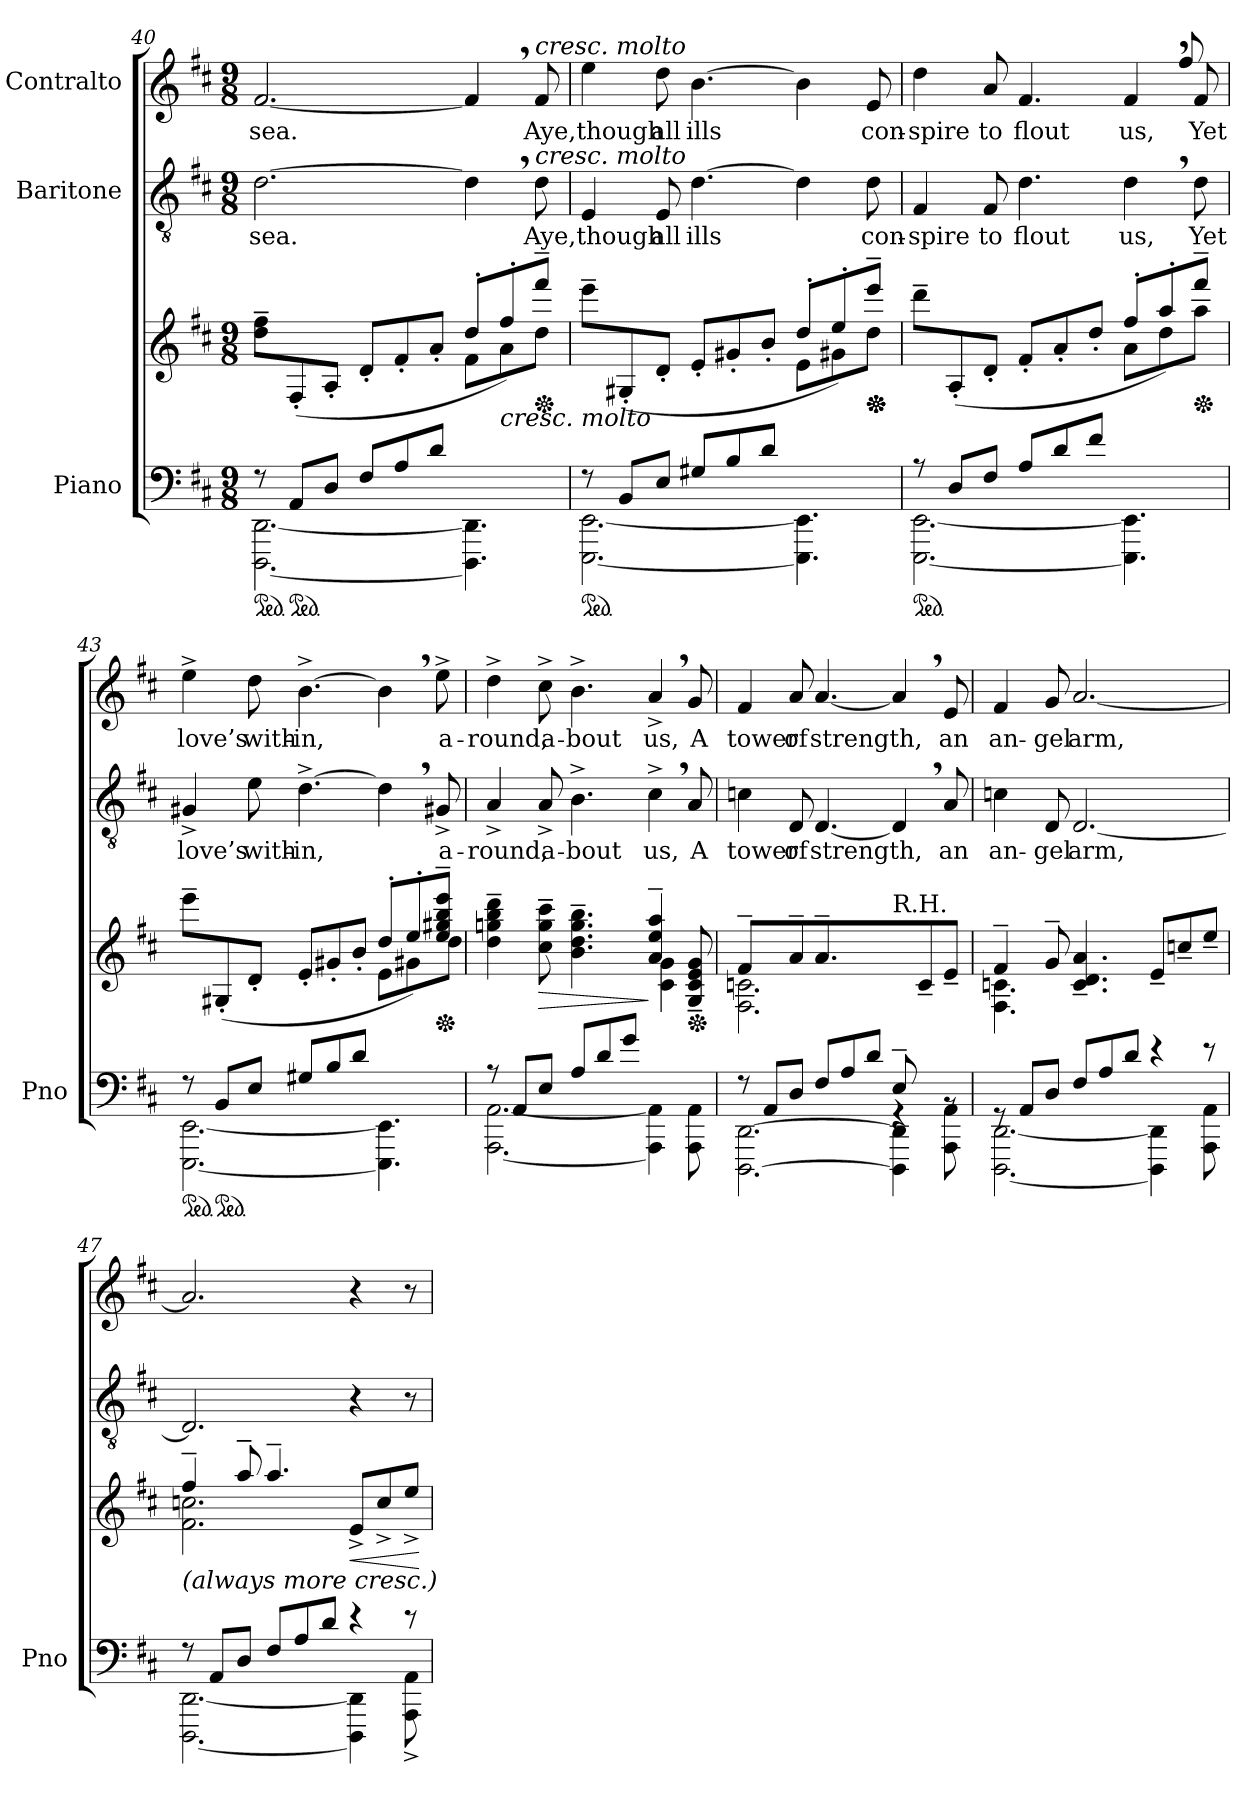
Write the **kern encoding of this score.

**kern	**kern	**dynam	**kern	**text	**dynam	**kern	**text	**dynam
*part3	*part3	*part3	*part2	*part2	*part2	*part1	*part1	*part1
*staff4	*staff3	*staff3/4	*staff2	*staff2	*staff2	*staff1	*staff1	*staff1
*I"Piano	*	*	*I"Baritone	*	*	*I"Contralto	*	*
*I'Pno	*	*	*	*	*	*	*	*
*clefF4	*clefG2	*	*clefGv2	*	*	*clefG2	*	*
*k[f#c#]	*k[f#c#]	*	*k[f#c#]	*	*	*k[f#c#]	*	*
*M9/8	*M9/8	*	*M9/8	*	*	*M9/8	*	*
*ped	*	*	*	*	*	*	*	*
=40	=40	=40	=40	=40	=40	=40	=40	=40
*^	*^	*	*	*	*	*	*	*
!	!	!	!	!	!	!LO:LY:b	!	!	!LO:LY:b	!
8r	[2.DDD\ [2.DD\	8dd\~ 8ff#\~L	2.ryy	.	[2.d\	sea.	.	[2.f#/	sea.	.
*ped	*	*	*	*	*	*	*	*	*	*
8AA/L	.	(>8F#'/	.	.	.	.	.	.	.	.
8D/J	.	8A'/J	.	.	.	.	.	.	.	.
8F#/L	.	8d'/L	.	.	.	.	.	.	.	.
8A/	.	8f#'/	.	.	.	.	.	.	.	.
8d/J	.	8a'/J	.	.	.	.	.	.	.	.
4.ryy	4.DDD\] 4.DD\]	8dd'/L	8f#\L	.	4d,\]	.	.	4f#,/]	.	.
!	!	!LO:TX:b:i:t=cresc. molto	!	!	!	!	!	!	!	!
.	.	8ff#'/)	8a\	.	.	.	.	.	.	.
*	*	*Xped	*	*	*	*	*	*	*	*
!	!	!	!	!	!	!	!	!LO:TX:a:i:t=cresc. molto	!	!
!	!	!	!	!	!LO:TX:a:i:t=cresc. molto	!	!	!	!	!
!	!	!	!	!	!	!LO:LY:b	!	!	!LO:LY:b	!
.	.	8fff#~/J	8dd\J	.	8d\	Aye,	.	8f#/	Aye,	.
!!LO:PB:g=z
=41	=41	=41	=41	=41	=41	=41	=41	=41	=41	=41
*ped	*	*	*	*	*	*	*	*	*	*
!	!	!	!	!	!	!LO:LY:b	!	!	!LO:LY:b	!
8r	[2.EEE\ [2.EE\	8eee~\L	2.ryy	.	4E/	though	.	4ee\	though	.
8BB/L	.	(>8G#X'/	.	.	.	.	.	.	.	.
!	!	!	!	!	!	!LO:LY:b	!	!	!LO:LY:b	!
8E/J	.	8d'/J	.	.	8E/	all	.	8dd\	all	.
!	!	!	!	!	!	!LO:LY:b	!	!	!LO:LY:b	!
8G#X/L	.	8e'/L	.	.	[4.d\	ills	.	[4.b\	ills	.
8B/	.	8g#X'/	.	.	.	.	.	.	.	.
8d/J	.	8b'/J	.	.	.	.	.	.	.	.
4.ryy	4.EEE\] 4.EE\]	8dd'/L	8e\L	.	4d\]	.	.	4b\]	.	.
.	.	8ee'/)	8g#X\	.	.	.	.	.	.	.
*	*	*Xped	*	*	*	*	*	*	*	*
*	*	*Xped	*	*	*	*	*	*	*	*
!	!	!	!	!	!	!LO:LY:b	!	!	!LO:LY:b	!
.	.	8eee~/J	8dd\J	.	8d\	con-	.	8e/	con-	.
=42	=42	=42	=42	=42	=42	=42	=42	=42	=42	=42
*ped	*	*	*	*	*	*	*	*	*	*
!	!	!	!	!	!	!LO:LY:b	!	!	!LO:LY:b	!
*	*	*	*	*	*	*	*	*^	*	*
8r	[2.EEE\ [2.EE\	8ddd~\L	2.ryy	.	4F#/	-spire	.	4dd\	1ryy	-spire	.
8D/L	.	(>8A'/	.	.	.	.	.	.	.	.	.
!	!	!	!	!	!	!LO:LY:b	!	!	!	!LO:LY:b	!
8F#/J	.	8d'/J	.	.	8F#/	to	.	8a/	.	to	.
!	!	!	!	!	!	!LO:LY:b	!	!	!	!LO:LY:b	!
8A/L	.	8f#'/L	.	.	4.d\	flout	.	4.f#/	.	flout	.
8d/	.	8a'/	.	.	.	.	.	.	.	.	.
8f#/J	.	8dd'/J	.	.	.	.	.	.	.	.	.
!	!	!	!	!	!	!LO:LY:b	!	!	!	!LO:LY:b	!
4.ryy	4.EEE\] 4.EE\]	8ff#'/L	8a\L	.	4d,\	us,	.	4f#,/	.	us,	.
.	.	8aa'/)	8dd\	.	.	.	.	.	.	.	.
*	*	*Xped	*	*	*	*	*	*	*	*	*
!	!	!	!	!	!	!LO:LY:b	!	!	!	!LO:LY:b	!
.	.	8fff#~/J	8aa\J	.	8d\	Yet	.	8f#/	8ff#/	Yet	.
*	*	*	*	*	*	*	*	*v	*v	*	*
!!LO:LB:g=z
=43	=43	=43	=43	=43	=43	=43	=43	=43	=43	=43
*ped	*	*	*	*	*	*	*	*	*	*
*	*	*	*	*	*	*	*	*^	*	*
!	!	!	!	!	!	!LO:LY:b	!	!	!	!LO:LY:b	!
*	*	*	*	*	*	*	*	*v	*v	*	*
8r	[2.EEE\ [2.EE\	8eee~\L	2.ryy	.	4G#X^/	love’s	.	4ee^\	love’s	.
*ped	*	*	*	*	*	*	*	*	*	*
8BB/L	.	(>8G#X'/	.	.	.	.	.	.	.	.
!	!	!	!	!	!	!LO:LY:b	!	!	!LO:LY:b	!
8E/J	.	8d'/J	.	.	8e\	with-	.	8dd\	with-	.
!	!	!	!	!	!	!LO:LY:b	!	!	!LO:LY:b	!
8G#X/L	.	8e'/L	.	.	[4.d^\	-in,	.	[4.b^\	-in,	.
8B/	.	8g#X'/	.	.	.	.	.	.	.	.
8d/J	.	8b'/J	.	.	.	.	.	.	.	.
4.ryy	4.EEE\] 4.EE\]	8dd'/L	8e\L	.	4d,\]	.	.	4b,\]	.	.
.	.	8ee'/)	8g#X\	.	.	.	.	.	.	.
*	*	*Xped	*	*	*	*	*	*	*	*
!	!	!	!	!	!	!LO:LY:b	!	!	!LO:LY:b	!
.	.	8ee/~ 8gg#X/~ 8bb/~ 8eee/~J	8dd\J	.	8G#X^/	a-	.	8ee^\	a-	.
=44	=44	=44	=44	=44	=44	=44	=44	=44	=44	=44
!	!	!	!	!	!	!LO:LY:b	!	!	!LO:LY:b	!
8r	[2.AAA\ [2.AA\	4dd\~ 4ggn\~ 4bb\~ 4ddd\~	2.ryy	.	4A^/	-round,	.	4dd^\	-round,	.
8AA/L	.	.	.	.	.	.	.	.	.	.
!	!	!	!	!LO:HP:b	!	!LO:LY:b	!	!	!LO:LY:b	!
8E/J	.	8cc#\~ 8gg\~ 8ccc#\~	.	>	8A^/	a-	.	8cc#^\	a-	.
!	!	!	!	!	!	!LO:LY:b	!	!	!LO:LY:b	!
8A/L	.	4.b\~ 4.dd\~ 4.gg\~ 4.bb\~	.	.	4.B^\	-bout	.	4.b^\	-bout	.
8d/	.	.	.	.	.	.	.	.	.	.
8g/J	.	.	.	.	.	.	.	.	.	.
!	!	!	!	!	!	!LO:LY:b	!	!	!LO:LY:b	!
4ryy	4AAA\] 4AA\]	4a/~ 4ee/~ 4aa/~	4c#\ 4g\	]	4c#^,\	us,	.	4a^,/	us,	.
*	*	*Xped	*	*	*	*	*	*	*	*
!	!	!	!	!	!	!LO:LY:b	!	!	!LO:LY:b	!
8ryy	8AAA\ 8AA\	8G/~ 8c#/~ 8e/~ 8g/~	8ryy	.	8A/	A	.	8g/	A	.
!!LO:LB:g=z
=45	=45	=45	=45	=45	=45	=45	=45	=45	=45	=45
*	*^	*	*	*	*	*	*	*	*	*
!	!	!	!	!	!LO:DY:b	!	!LO:LY:b	!	!	!LO:LY:b	!
!	!	!	!	!	!LO:DY:n=1:b	!	!	!LO:DY:a	!	!	!
!	!	!	!	!	!	!	!	!LO:DY:n=1:a	!	!	!LO:DY:a
!	!	!	!	!	!	!	!	!	!	!	!LO:DY:n=1:a
2.ryy	8r	[2.DDD\ [2.DD\	4f#~/	2.F#\ 2.cn\	other-dynamics f	4cn\	tower	other-dynamics f	4f#/	tower	other-dynamics f
.	8AA/L	.	.	.	.	.	.	.	.	.	.
!	!	!	!	!	!	!	!LO:LY:b	!	!	!LO:LY:b	!
.	8D/J	.	8a~/	.	.	8D/	of	.	8a/	of	.
!	!	!	!	!	!	!	!LO:LY:b	!	!	!LO:LY:b	!
.	8F#/L	.	4.a~/	.	.	[4.D/	strength,	.	[4.a/	strength,	.
.	8A/	.	.	.	.	.	.	.	.	.	.
.	8d/J	.	.	.	.	.	.	.	.	.	.
!	!	!	!LO:TX:a:t=R.H.	!	!	!	!	!	!	!	!
8E~/L	4rGG	4DDD\] 4DD\]	8ryy	4.ryy	.	4D,/]	.	.	4a,/]	.	.
4ryy	.	.	8c~/	.	.	.	.	.	.	.	.
!	!	!	!	!	!	!	!LO:LY:b	!	!	!LO:LY:b	!
.	8rBB	8AAA\ 8AA\	8e~/J	.	.	8A/	an	.	8e/	an	.
=46	=46	=46	=46	=46	=46	=46	=46	=46	=46	=46	=46
!	!	!	!	!	!	!	!LO:LY:b	!	!	!LO:LY:b	!
*	*v	*v	*	*	*	*	*	*	*	*	*
8rGG	[2.DDD\ [2.DD\	4f#~/	4.F#\ 4.cn\	.	4cn\	an-	.	4f#/	an-	.
8AA/L	.	.	.	.	.	.	.	.	.	.
!	!	!	!	!	!	!LO:LY:b	!	!	!LO:LY:b	!
8D/J	.	8g~/	.	.	8D/	-gel	.	8g/	-gel	.
!	!	!	!	!	!	!LO:LY:b	!	!	!LO:LY:b	!
8F#/L	.	4.c/~ 4.d/~ 4.a/~	2.ryy	.	[2.D/	arm,	.	[2.a/	arm,	.
8A/	.	.	.	.	.	.	.	.	.	.
8d/J	.	.	.	.	.	.	.	.	.	.
4r	4DDD\] 4DD\]	8e~/L	.	.	.	.	.	.	.	.
.	.	8ccn~/	.	.	.	.	.	.	.	.
8r	8AAA\ 8AA\	8ee~/J	.	.	.	.	.	.	.	.
!!LO:PB:g=z
=47	=47	=47	=47	=47	=47	=47	=47	=47	=47	=47
!	!	!LO:TX:b:i:t=(always more cresc.)	!	!	!	!	!	!	!	!
8r	[2.DDD\ [2.DD\	4ff#~/	2.f#\ 2.ccn\	.	2.D/]	.	.	2.a/]	.	.
8AA/L	.	.	.	.	.	.	.	.	.	.
8D/J	.	8aa~/	.	.	.	.	.	.	.	.
8F#/L	.	4.aa~/	.	.	.	.	.	.	.	.
8A/	.	.	.	.	.	.	.	.	.	.
8d/J	.	.	.	.	.	.	.	.	.	.
!	!	!	!	!LO:HP:b	!	!	!	!	!	!
4r	4DDD\] 4DD\]	8e^/L	4.ryy	<	4r	.	.	4r	.	.
.	.	8cc^/	.	.	.	.	.	.	.	.
8r	8AAA\^ 8AA\^	8ee^/J	.	.	8r	.	.	8r	.	.
*v	*v	*	*	*	*	*	*	*	*	*
*	*v	*v	*	*	*	*	*	*	*
.	.	[	.	.	.	.	.	.
=	=	=	=	=	=	=	=	=
*-	*-	*-	*-	*-	*-	*-	*-	*-
